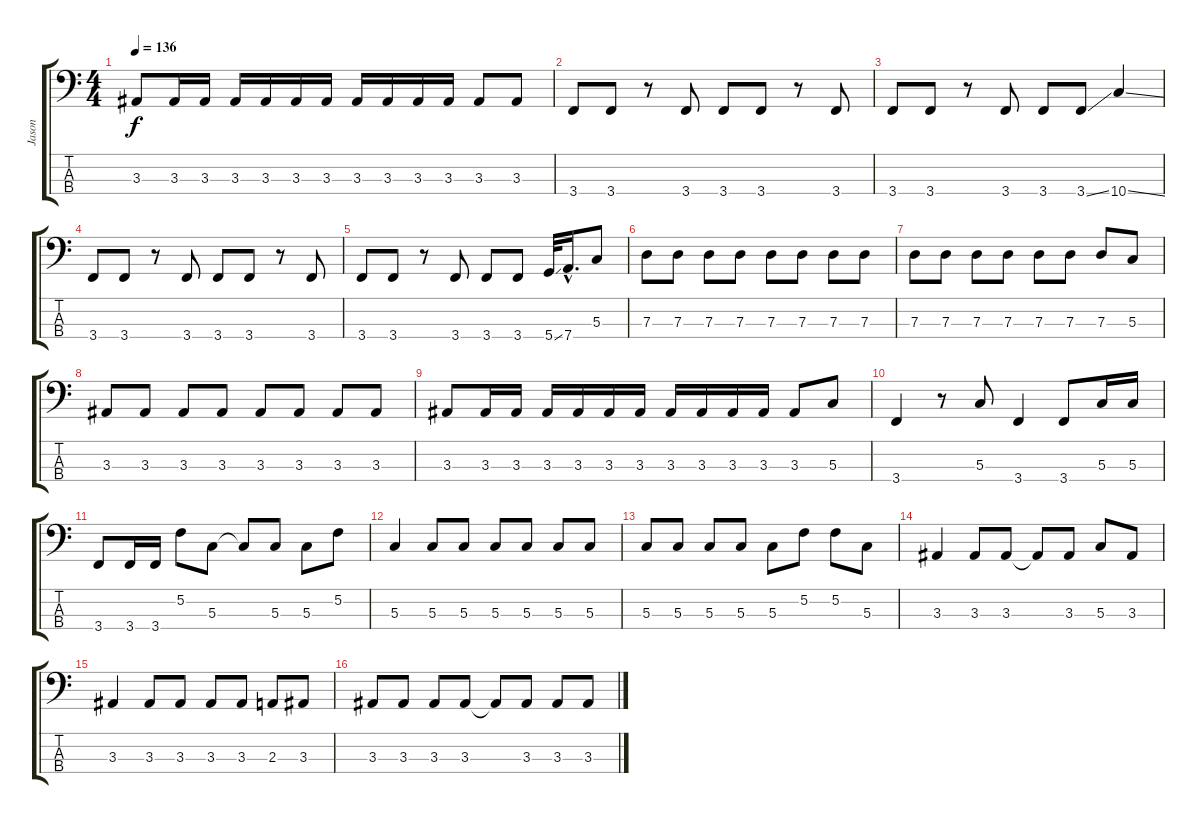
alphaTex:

\track ("Jason" "Jason") {instrument electricbasspick}
\staff {score tabs}
\tuning (F2 C2 G1 D1) {hide}
\ts (4 4)
\tempo 136
\clef f4
\ks c
3.3.8{dy f} 3.3.16 3.3.16 3.3.16 3.3.16 3.3.16 3.3.16 3.3.16 3.3.16 3.3.16 3.3.16 3.3.8 3.3.8 |
3.4.8 3.4.8 r.8 3.4.8 3.4.8 3.4.8 r.8 3.4.8 |
3.4.8 3.4.8 r.8 3.4.8 3.4.8 3.4{ss}.8 10.4{ss}.4 |
3.4.8 3.4.8 r.8 3.4.8 3.4.8 3.4.8 r.8 3.4.8 |
3.4.8 3.4.8 r.8 3.4.8 3.4.8 3.4.8 5.4{ss}.32 7.4{hac}.16{d} 5.3.8 |
7.3.8 7.3.8 7.3.8 7.3.8 7.3.8 7.3.8 7.3.8 7.3.8 |
7.3.8 7.3.8 7.3.8 7.3.8 7.3.8 7.3.8 7.3.8 5.3.8 |
3.3.8 3.3.8 3.3.8 3.3.8 3.3.8 3.3.8 3.3.8 3.3.8 |
3.3.8 3.3.16 3.3.16 3.3.16 3.3.16 3.3.16 3.3.16 3.3.16 3.3.16 3.3.16 3.3.16 3.3.8 5.3.8 |
3.4.4 r.8 5.3.8 3.4.4 3.4.8 5.3.16 5.3.16 |
3.4.8 3.4.16 3.4.16 5.2.8 5.3.8 5.3{t}.8 5.3.8 5.3.8 5.2.8 |
5.3.4 5.3.8 5.3.8 5.3.8 5.3.8 5.3.8 5.3.8 |
5.3.8 5.3.8 5.3.8 5.3.8 5.3.8 5.2.8 5.2.8 5.3.8 |
3.3.4 3.3.8 3.3.8 3.3{t}.8 3.3.8 5.3.8 3.3.8 |
3.3.4 3.3.8 3.3.8 3.3.8 3.3.8 2.3.8 3.3.8 |
3.3.8 3.3.8 3.3.8 3.3.8 3.3{t}.8 3.3.8 3.3.8 3.3.8
